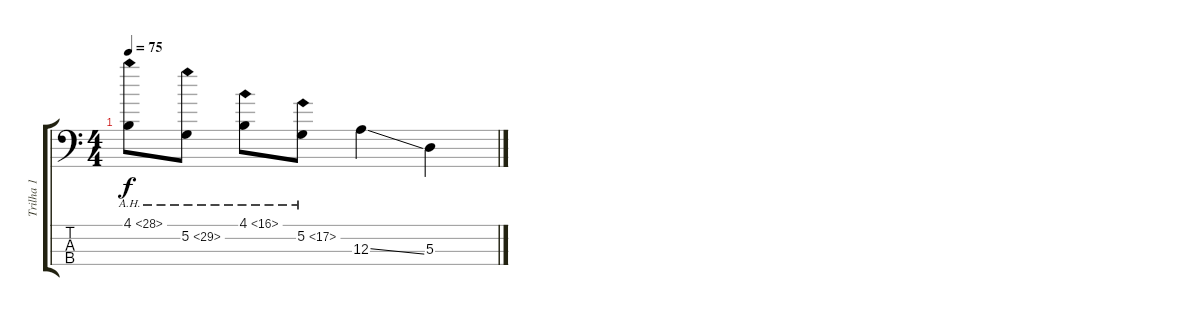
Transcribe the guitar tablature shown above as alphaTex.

\track ("Trilha 1" "Trilha 1") {instrument electricbassfinger}
\staff {score tabs}
\tuning (G2 D2 A1 E1) {hide}
\ts (4 4)
\tempo 75
\clef f4
\ks c
4.1{ah 24}.8{dy f} 5.2{ah 24}.8 4.1{ah 12}.8 5.2{ah 12}.8 12.3{ss}.4 5.3.4
